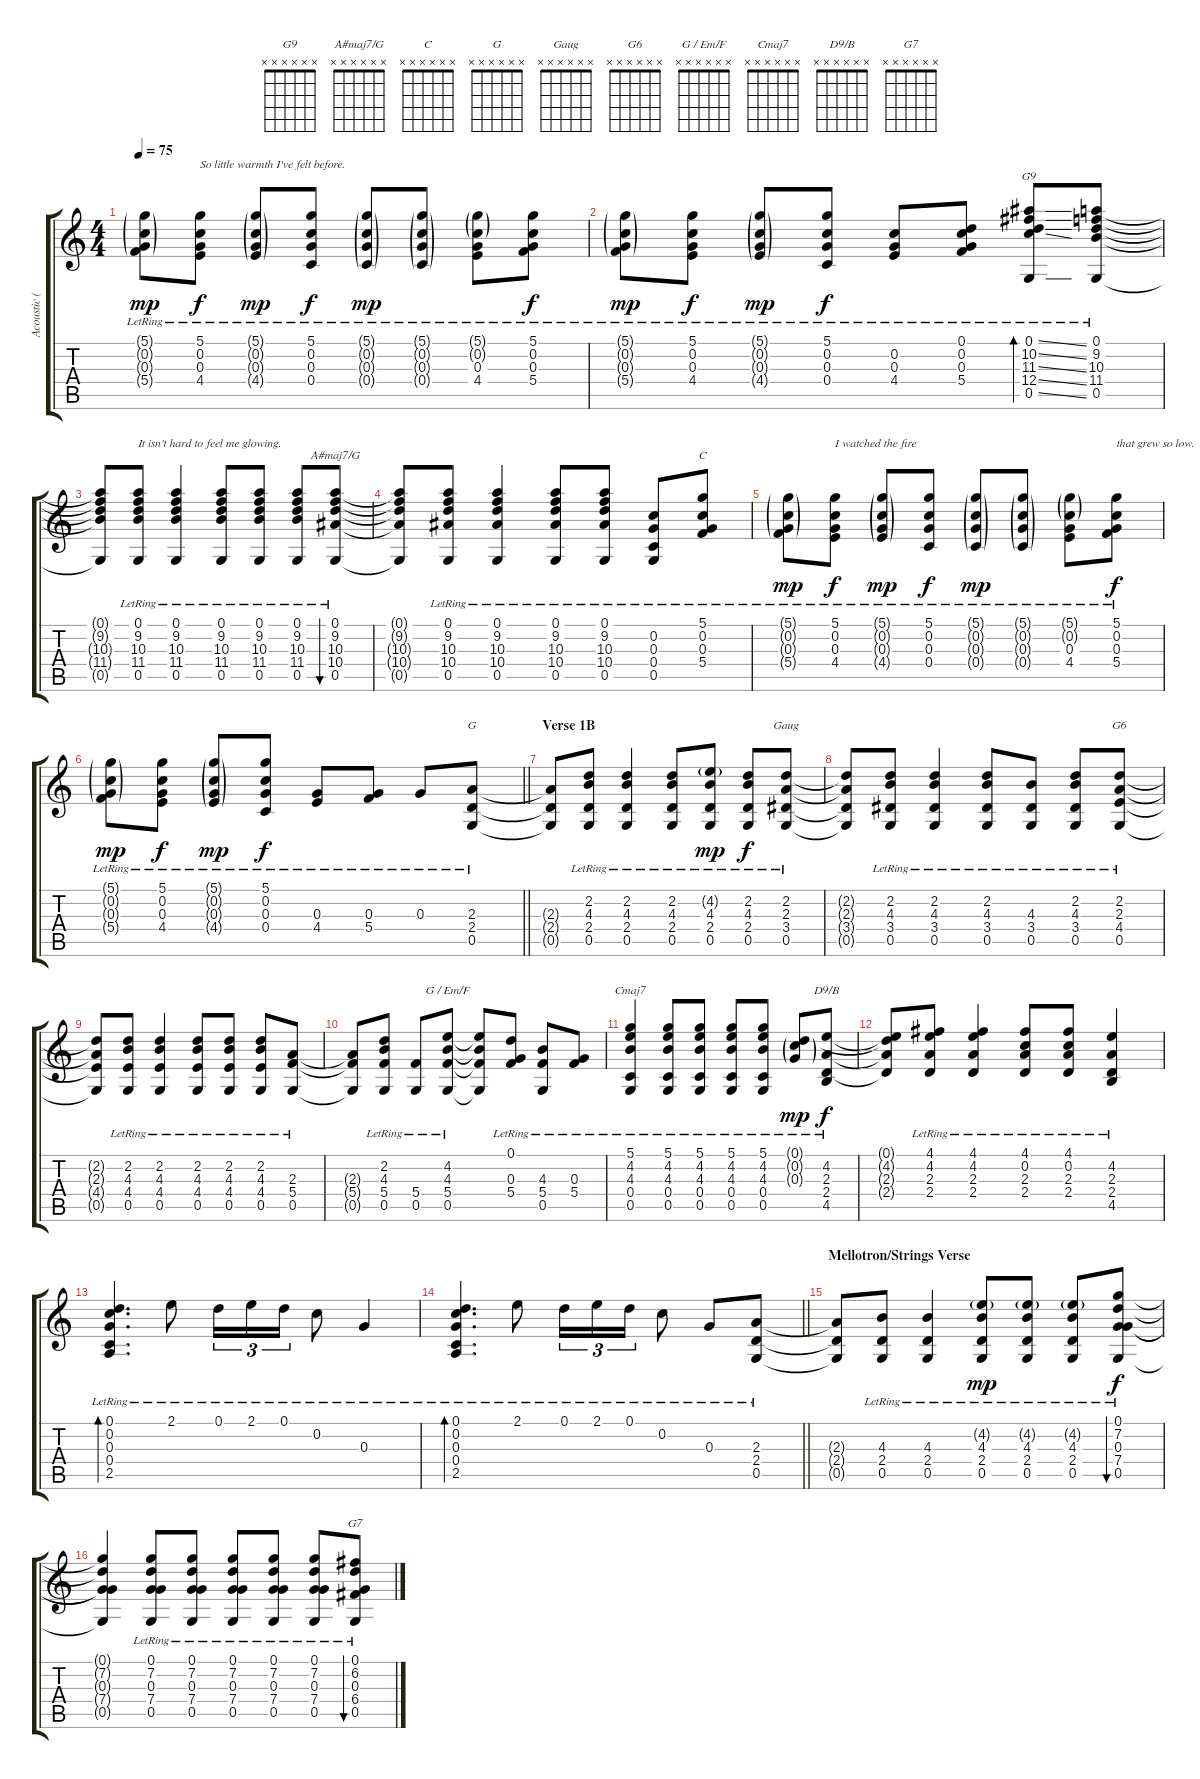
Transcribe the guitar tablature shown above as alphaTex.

\track ("Acoustic (Page) w/ Lyrics/Chords" "Acoustic (") {instrument acousticguitarsteel}
\staff {score tabs}
\tuning (D4 C4 G3 C3 G2 D2) {hide}
\chord ("G9" x x x x x x)
\chord ("A#maj7/G" x x x x x x)
\chord ("C" x x x x x x)
\chord ("G" x x x x x x)
\chord ("Gaug" x x x x x x)
\chord ("G6" x x x x x x)
\chord ("G / Em/F" x x x x x x)
\chord ("Cmaj7" x x x x x x)
\chord ("D9/B" x x x x x x)
\chord ("G7" x x x x x x)
\ts (4 4)
\tempo 75
\clef g2
\ks c
(5.1{g lr} 0.2{g lr} 0.3{g lr} 5.4{g lr}).8{dy mp} (5.1{lr} 0.2{lr} 0.3{lr} 4.4{lr}).8{txt "So little warmth I've felt before." dy f} (5.1{g lr} 0.2{g lr} 0.3{g lr} 4.4{g lr}).8{dy mp} (5.1{lr} 0.2{lr} 0.3{lr} 0.4{lr}).8{dy f} (5.1{g lr} 0.2{g lr} 0.3{g lr} 0.4{g lr}).8{dy mp} (5.1{g lr} 0.2{g lr} 0.3{g lr} 0.4{g lr}).8 (5.1{g lr} 0.2{g lr} 0.3{lr} 4.4{lr}).8 (5.1{lr} 0.2{lr} 0.3{lr} 5.4{lr}).8{dy f} |
(5.1{g lr} 0.2{g lr} 0.3{g lr} 5.4{g lr}).8{dy mp} (5.1{lr} 0.2{lr} 0.3{lr} 4.4{lr}).8{dy f} (5.1{g lr} 0.2{g lr} 0.3{g lr} 4.4{g lr}).8{dy mp} (5.1{lr} 0.2{lr} 0.3{lr} 0.4{lr}).8{dy f} (0.2{lr} 0.3{lr} 4.4{lr}).8 (0.1{lr} 0.2{lr} 0.3{lr} 5.4{lr}).8 (0.1{ss lr} 10.2{ss lr} 11.3{ss lr} 12.4{ss lr} 0.5{ss lr}).8{bd 120 ch "G9"} (0.1{lr} 9.2{lr} 10.3{lr} 11.4{lr} 0.5{lr}).8 |
(0.1{t} 9.2{t} 10.3{t} 11.4{t} 0.5{t}).8 (0.1{lr} 9.2{lr} 10.3{lr} 11.4{lr} 0.5{lr}).8{txt "It isn't hard to feel me glowing."} (0.1{lr} 9.2{lr} 10.3{lr} 11.4{lr} 0.5{lr}).4 (0.1{lr} 9.2{lr} 10.3{lr} 11.4{lr} 0.5{lr}).8 (0.1{lr} 9.2{lr} 10.3{lr} 11.4{lr} 0.5{lr}).8 (0.1{lr} 9.2{lr} 10.3{lr} 11.4{lr} 0.5{lr}).8 (0.1{lr} 9.2{lr} 10.3{lr} 10.4{lr} 0.5{lr}).8{bu 120 ch "A#maj7/G"} |
(0.1{t} 9.2{t} 10.3{t} 10.4{t} 0.5{t}).8 (0.1{lr} 9.2{lr} 10.3{lr} 10.4{lr} 0.5{lr}).8 (0.1{lr} 9.2{lr} 10.3{lr} 10.4{lr} 0.5{lr}).4 (0.1{lr} 9.2{lr} 10.3{lr} 10.4{lr} 0.5{lr}).8 (0.1{lr} 9.2{lr} 10.3{lr} 10.4{lr} 0.5{lr}).8 (0.2{lr} 0.3{lr} 0.4{lr} 0.5{lr}).8 (5.1{lr} 0.2{lr} 0.3{lr} 5.4{lr}).8{ch "C"} |
(5.1{g lr} 0.2{g lr} 0.3{g lr} 5.4{g lr}).8{dy mp} (5.1{lr} 0.2{lr} 0.3{lr} 4.4{lr}).8{txt "I watched the fire" dy f} (5.1{g lr} 0.2{g lr} 0.3{g lr} 4.4{g lr}).8{dy mp} (5.1{lr} 0.2{lr} 0.3{lr} 0.4{lr}).8{dy f} (5.1{g lr} 0.2{g lr} 0.3{g lr} 0.4{g lr}).8{dy mp} (5.1{g lr} 0.2{g lr} 0.3{g lr} 0.4{g lr}).8 (5.1{g lr} 0.2{g lr} 0.3{lr} 4.4{lr}).8 (5.1{lr} 0.2{lr} 0.3{lr} 5.4{lr}).8{txt "that grew so low." dy f} |
\barLineRight lightlight
(5.1{g lr} 0.2{g lr} 0.3{g lr} 5.4{g lr}).8{dy mp} (5.1{lr} 0.2{lr} 0.3{lr} 4.4{lr}).8{dy f} (5.1{g lr} 0.2{g lr} 0.3{g lr} 4.4{g lr}).8{dy mp} (5.1{lr} 0.2{lr} 0.3{lr} 0.4{lr}).8{dy f} (0.3{lr} 4.4{lr}).8 (0.3{lr} 5.4{lr}).8 0.3{lr}.8 (2.3{lr} 2.4{lr} 0.5{lr}).8{ch "G"} |
\section ("" "Verse 1B")
(2.3{t} 2.4{t} 0.5{t}).8 (2.2{lr} 4.3{lr} 2.4{lr} 0.5{lr}).8 (2.2{lr} 4.3{lr} 2.4{lr} 0.5{lr}).4 (2.2{lr} 4.3{lr} 2.4{lr} 0.5{lr}).8 (4.2{g lr} 4.3{lr} 2.4{lr} 0.5{lr}).8{dy mp} (2.2{lr} 4.3{lr} 2.4{lr} 0.5{lr}).8{dy f} (2.2{lr} 2.3{lr} 3.4{lr} 0.5{lr}).8{ch "Gaug"} |
(2.2{t} 2.3{t} 3.4{t} 0.5{t}).8 (2.2{lr} 4.3{lr} 3.4{lr} 0.5{lr}).8 (2.2{lr} 4.3{lr} 3.4{lr} 0.5{lr}).4 (2.2{lr} 4.3{lr} 3.4{lr} 0.5{lr}).8 (4.3{lr} 3.4{lr} 0.5{lr}).8 (2.2{lr} 4.3{lr} 3.4{lr} 0.5{lr}).8 (2.2{lr} 2.3{lr} 4.4{lr} 0.5{lr}).8{ch "G6"} |
(2.2{t} 2.3{t} 4.4{t} 0.5{t}).8 (2.2{lr} 4.3{lr} 4.4{lr} 0.5{lr}).8 (2.2{lr} 4.3{lr} 4.4{lr} 0.5{lr}).4 (2.2{lr} 4.3{lr} 4.4{lr} 0.5{lr}).8 (2.2{lr} 4.3{lr} 4.4{lr} 0.5{lr}).8 (2.2{lr} 4.3{lr} 4.4{lr} 0.5{lr}).8 (2.3{lr} 5.4{lr} 0.5{lr}).8 |
(2.3{t} 5.4{t} 0.5{t}).8 (2.2{lr} 4.3{lr} 5.4{lr} 0.5{lr}).8 (5.4{lr} 0.5{lr}).8 (4.2{lr} 4.3{lr} 5.4{lr} 0.5{lr}).8{ch "G / Em/F"} (4.2{t} 4.3{t} 5.4{t} 0.5{t}).8 (0.1{lr} 0.3{lr} 5.4{lr}).8 (4.3{lr} 5.4{lr} 0.5{lr}).8 (0.3{lr} 5.4{lr}).8 |
(5.1{lr} 4.2{lr} 4.3{lr} 0.4{lr} 0.5{lr}).4{ch "Cmaj7"} (5.1{lr} 4.2{lr} 4.3{lr} 0.4{lr} 0.5{lr}).8 (5.1{lr} 4.2{lr} 4.3{lr} 0.4{lr} 0.5{lr}).8 (5.1{lr} 4.2{lr} 4.3{lr} 0.4{lr} 0.5{lr}).8 (5.1{lr} 4.2{lr} 4.3{lr} 0.4{lr} 0.5{lr}).8 (0.1{g lr} 0.2{g lr} 0.3{g lr}).8{dy mp} (4.2{lr} 2.3{lr} 2.4{lr} 4.5{lr}).8{ch "D9/B" dy f} |
(0.1{t} 4.2{t} 2.3{t} 2.4{t}).8 (4.1{lr} 4.2{lr} 2.3{lr} 2.4{lr}).8 (4.1{lr} 4.2{lr} 2.3{lr} 2.4{lr}).4 (4.1{lr} 0.2{lr} 2.3{lr} 2.4{lr}).8 (4.1{lr} 0.2{lr} 2.3{lr} 2.4{lr}).8 (4.2{lr} 2.3{lr} 2.4{lr} 4.5{lr}).4 |
(0.1{lr} 0.2{lr} 0.3{lr} 0.4{lr} 2.5{lr}).4{d bd 120} 2.1{lr}.8 0.1{lr}.16{tu (3 2)} 2.1{lr}.16{tu (3 2)} 0.1{lr}.16{tu (3 2)} 0.2{lr}.8 0.3{lr}.4 |
\barLineRight lightlight
(0.1{lr} 0.2{lr} 0.3{lr} 0.4{lr} 2.5{lr}).4{d bd 120} 2.1{lr}.8 0.1{lr}.16{tu (3 2)} 2.1{lr}.16{tu (3 2)} 0.1{lr}.16{tu (3 2)} 0.2{lr}.8 0.3{lr}.8 (2.3{lr} 2.4{lr} 0.5{lr}).8 |
\section ("" "Mellotron/Strings Verse")
(2.3{t} 2.4{t} 0.5{t}).8 (4.3{lr} 2.4{lr} 0.5{lr}).8 (4.3{lr} 2.4{lr} 0.5{lr}).4 (4.2{g lr} 4.3{lr} 2.4{lr} 0.5{lr}).8{dy mp} (4.2{g lr} 4.3{lr} 2.4{lr} 0.5{lr}).8 (4.2{g lr} 4.3{lr} 2.4{lr} 0.5{lr}).8 (0.1{lr} 7.2{lr} 0.3{lr} 7.4{lr} 0.5{lr}).8{bu 120 dy f} |
(0.1{t} 7.2{t} 0.3{t} 7.4{t} 0.5{t}).4 (0.1{lr} 7.2{lr} 0.3{lr} 7.4{lr} 0.5{lr}).8 (0.1{lr} 7.2{lr} 0.3{lr} 7.4{lr} 0.5{lr}).8 (0.1{lr} 7.2{lr} 0.3{lr} 7.4{lr} 0.5{lr}).8 (0.1{lr} 7.2{lr} 0.3{lr} 7.4{lr} 0.5{lr}).8 (0.1{lr} 7.2{lr} 0.3{lr} 7.4{lr} 0.5{lr}).8 (0.1{lr} 6.2{lr} 0.3{lr} 6.4{lr} 0.5{lr}).8{bu 120 ch "G7"}
